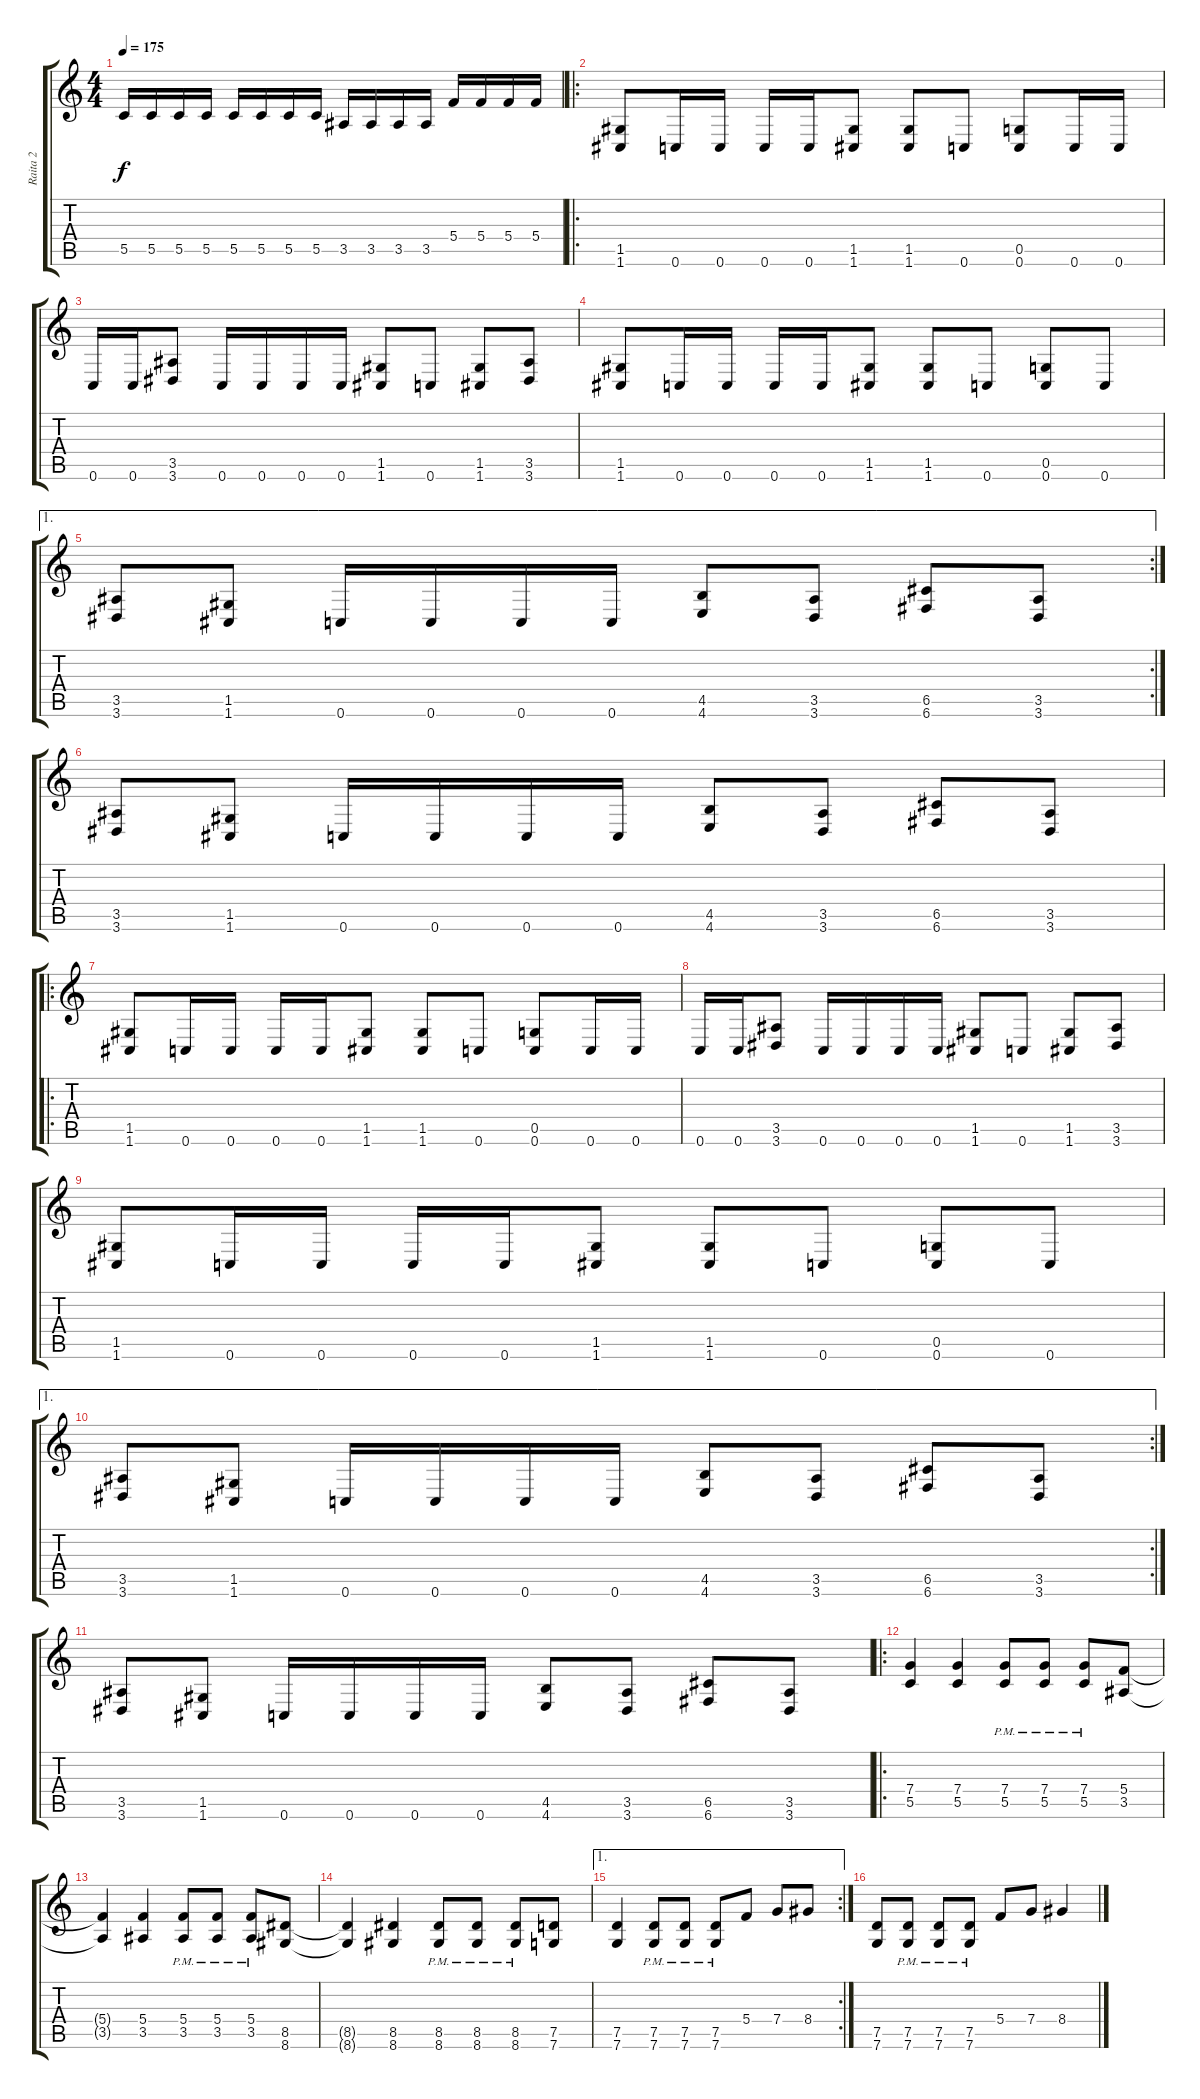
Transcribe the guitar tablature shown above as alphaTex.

\track ("Raita 2" "Raita 2") {instrument distortionguitar}
\staff {score tabs}
\tuning (D4 A3 F3 C3 G2 C2) {hide}
\ts (4 4)
\tempo 175
\clef g2
\ks c
5.5.16{dy f} 5.5.16 5.5.16 5.5.16 5.5.16 5.5.16 5.5.16 5.5.16 3.5.16 3.5.16 3.5.16 3.5.16 5.4.16 5.4.16 5.4.16 5.4.16 |
\ro
(1.5 1.6).8 0.6.16 0.6.16 0.6.16 0.6.16 (1.5 1.6).8 (1.5 1.6).8 0.6.8 (0.5 0.6).8 0.6.16 0.6.16 |
0.6.16 0.6.16 (3.5 3.6).8 0.6.16 0.6.16 0.6.16 0.6.16 (1.5 1.6).8 0.6.8 (1.5 1.6).8 (3.5 3.6).8 |
(1.5 1.6).8 0.6.16 0.6.16 0.6.16 0.6.16 (1.5 1.6).8 (1.5 1.6).8 0.6.8 (0.5 0.6).8 0.6.8 |
\ae 1
\rc 2
(3.5 3.6).8 (1.5 1.6).8 0.6.16 0.6.16 0.6.16 0.6.16 (4.5 4.6).8 (3.5 3.6).8 (6.5 6.6).8 (3.5 3.6).8 |
(3.5 3.6).8 (1.5 1.6).8 0.6.16 0.6.16 0.6.16 0.6.16 (4.5 4.6).8 (3.5 3.6).8 (6.5 6.6).8 (3.5 3.6).8 |
\ro
(1.5 1.6).8 0.6.16 0.6.16 0.6.16 0.6.16 (1.5 1.6).8 (1.5 1.6).8 0.6.8 (0.5 0.6).8 0.6.16 0.6.16 |
0.6.16 0.6.16 (3.5 3.6).8 0.6.16 0.6.16 0.6.16 0.6.16 (1.5 1.6).8 0.6.8 (1.5 1.6).8 (3.5 3.6).8 |
(1.5 1.6).8 0.6.16 0.6.16 0.6.16 0.6.16 (1.5 1.6).8 (1.5 1.6).8 0.6.8 (0.5 0.6).8 0.6.8 |
\ae 1
\rc 2
(3.5 3.6).8 (1.5 1.6).8 0.6.16 0.6.16 0.6.16 0.6.16 (4.5 4.6).8 (3.5 3.6).8 (6.5 6.6).8 (3.5 3.6).8 |
(3.5 3.6).8 (1.5 1.6).8 0.6.16 0.6.16 0.6.16 0.6.16 (4.5 4.6).8 (3.5 3.6).8 (6.5 6.6).8 (3.5 3.6).8 |
\ro
(7.4 5.5).4 (7.4 5.5).4 (7.4{pm} 5.5{pm}).8 (7.4{pm} 5.5{pm}).8 (7.4{pm} 5.5{pm}).8 (5.4 3.5).8 |
(5.4{t} 3.5{t}).4 (5.4 3.5).4 (5.4{pm} 3.5{pm}).8 (5.4{pm} 3.5{pm}).8 (5.4{pm} 3.5{pm}).8 (8.5 8.6).8 |
(8.5{t} 8.6{t}).4 (8.5 8.6).4 (8.5{pm} 8.6{pm}).8 (8.5{pm} 8.6{pm}).8 (8.5{pm} 8.6{pm}).8 (7.5 7.6).8 |
\ae 1
\rc 2
(7.5 7.6).4 (7.5{pm} 7.6{pm}).8 (7.5{pm} 7.6{pm}).8 (7.5{pm} 7.6{pm}).8 5.4.8 7.4.8 8.4.8 |
(7.5 7.6).8 (7.5{pm} 7.6{pm}).8 (7.5{pm} 7.6{pm}).8 (7.5{pm} 7.6{pm}).8 5.4.8 7.4.8 8.4.4
